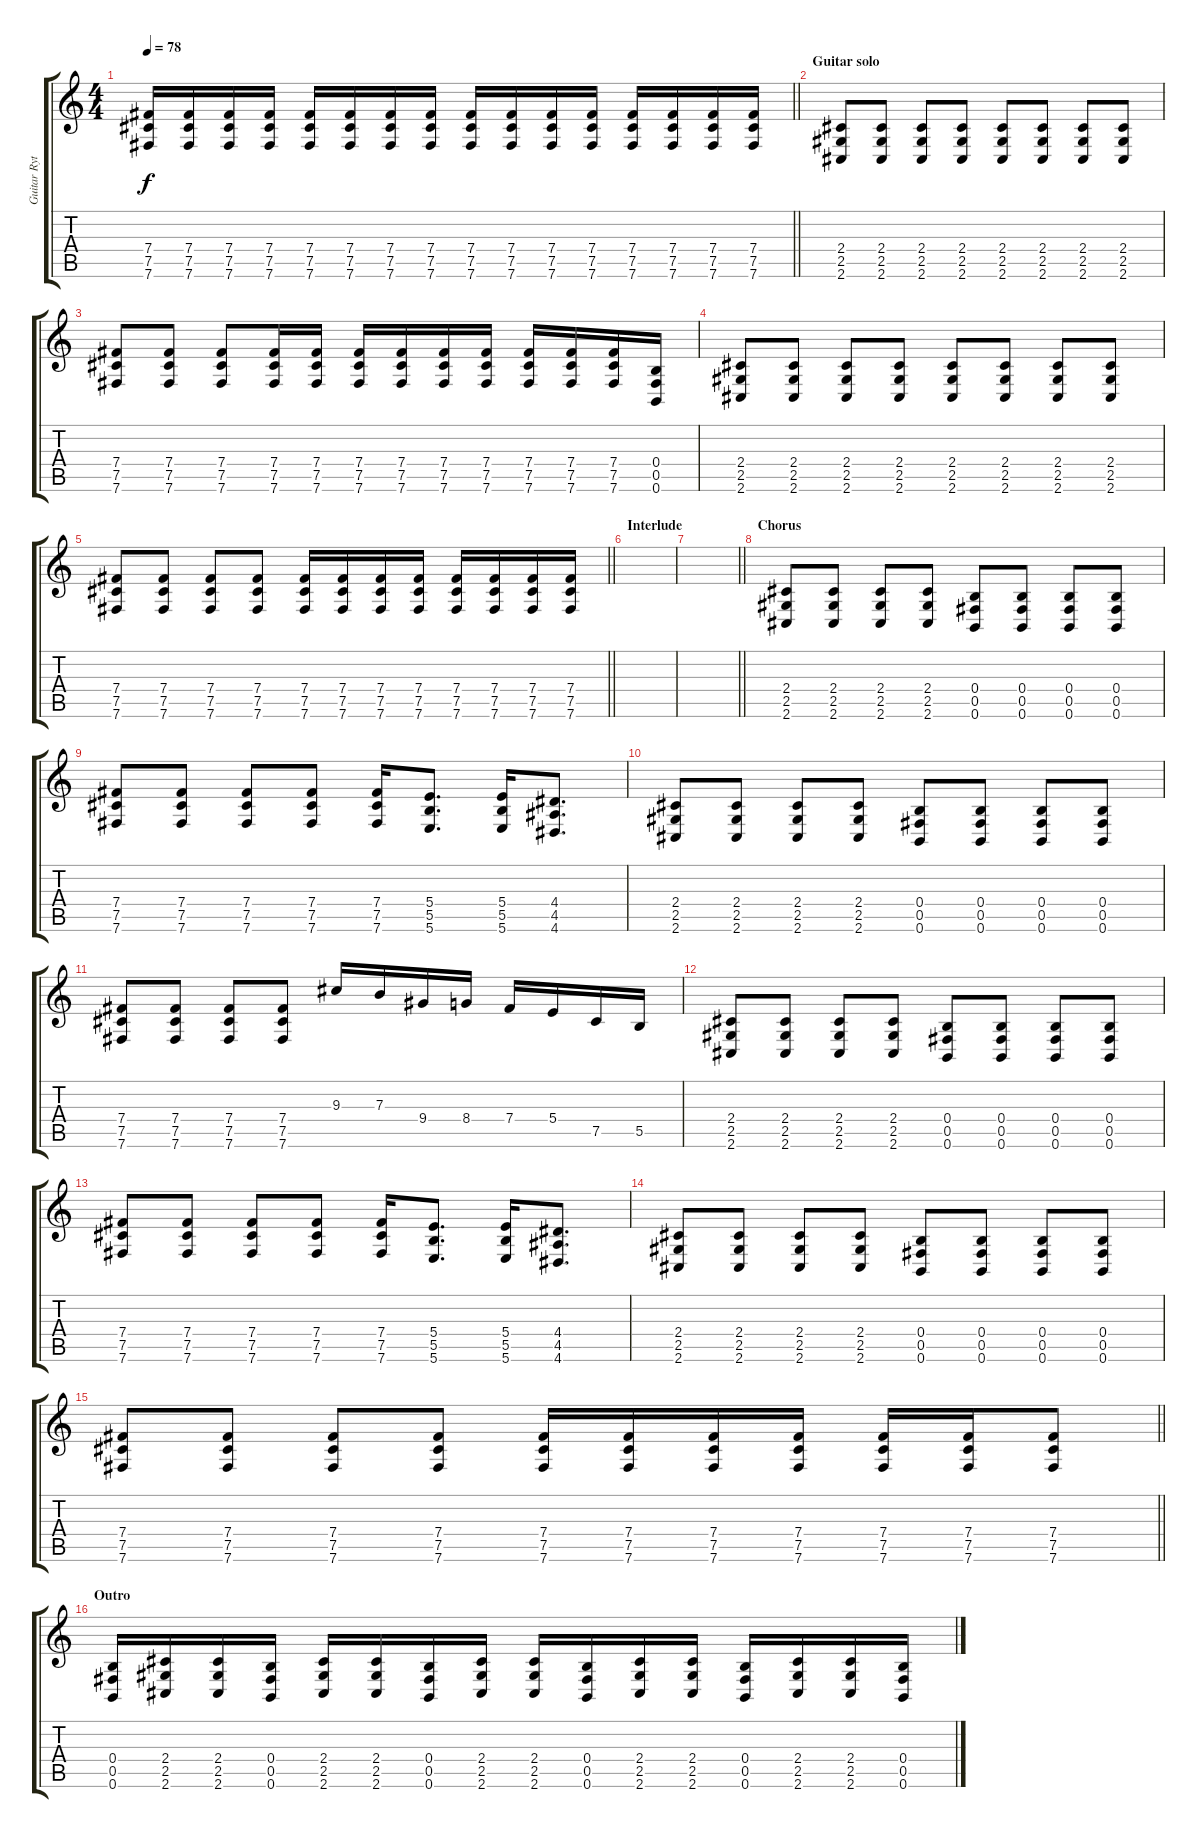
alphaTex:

\track ("Guitar Rythm Dist" "Guitar Ryt") {instrument distortionguitar}
\staff {score tabs}
\tuning (Db4 Ab3 E3 B2 Gb2 B1) {hide}
\ts (4 4)
\tempo 78
\clef g2
\barLineRight lightlight
\ks c
(7.4 7.5 7.6).16{dy f} (7.4 7.5 7.6).16 (7.4 7.5 7.6).16 (7.4 7.5 7.6).16 (7.4 7.5 7.6).16 (7.4 7.5 7.6).16 (7.4 7.5 7.6).16 (7.4 7.5 7.6).16 (7.4 7.5 7.6).16 (7.4 7.5 7.6).16 (7.4 7.5 7.6).16 (7.4 7.5 7.6).16 (7.4 7.5 7.6).16 (7.4 7.5 7.6).16 (7.4 7.5 7.6).16 (7.4 7.5 7.6).16 |
\section ("" "Guitar solo")
(2.4 2.5 2.6).8 (2.4 2.5 2.6).8 (2.4 2.5 2.6).8 (2.4 2.5 2.6).8 (2.4 2.5 2.6).8 (2.4 2.5 2.6).8 (2.4 2.5 2.6).8 (2.4 2.5 2.6).8 |
(7.4 7.5 7.6).8 (7.4 7.5 7.6).8 (7.4 7.5 7.6).8 (7.4 7.5 7.6).16 (7.4 7.5 7.6).16 (7.4 7.5 7.6).16 (7.4 7.5 7.6).16 (7.4 7.5 7.6).16 (7.4 7.5 7.6).16 (7.4 7.5 7.6).16 (7.4 7.5 7.6).16 (7.4 7.5 7.6).16 (0.4 0.5 0.6).16 |
(2.4 2.5 2.6).8 (2.4 2.5 2.6).8 (2.4 2.5 2.6).8 (2.4 2.5 2.6).8 (2.4 2.5 2.6).8 (2.4 2.5 2.6).8 (2.4 2.5 2.6).8 (2.4 2.5 2.6).8 |
\barLineRight lightlight
(7.4 7.5 7.6).8 (7.4 7.5 7.6).8 (7.4 7.5 7.6).8 (7.4 7.5 7.6).8 (7.4 7.5 7.6).16 (7.4 7.5 7.6).16 (7.4 7.5 7.6).16 (7.4 7.5 7.6).16 (7.4 7.5 7.6).16 (7.4 7.5 7.6).16 (7.4 7.5 7.6).16 (7.4 7.5 7.6).16 |
\section ("" "Interlude")
|
\barLineRight lightlight
|
\section ("" "Chorus")
(2.4 2.5 2.6).8 (2.4 2.5 2.6).8 (2.4 2.5 2.6).8 (2.4 2.5 2.6).8 (0.4 0.5 0.6).8 (0.4 0.5 0.6).8 (0.4 0.5 0.6).8 (0.4 0.5 0.6).8 |
(7.4 7.5 7.6).8 (7.4 7.5 7.6).8 (7.4 7.5 7.6).8 (7.4 7.5 7.6).8 (7.4 7.5 7.6).16 (5.4 5.5 5.6).8{d} (5.4 5.5 5.6).16 (4.4 4.5 4.6).8{d} |
(2.4 2.5 2.6).8 (2.4 2.5 2.6).8 (2.4 2.5 2.6).8 (2.4 2.5 2.6).8 (0.4 0.5 0.6).8 (0.4 0.5 0.6).8 (0.4 0.5 0.6).8 (0.4 0.5 0.6).8 |
(7.4 7.5 7.6).8 (7.4 7.5 7.6).8 (7.4 7.5 7.6).8 (7.4 7.5 7.6).8 9.3.16 7.3.16 9.4.16 8.4.16 7.4.16 5.4.16 7.5.16 5.5.16 |
(2.4 2.5 2.6).8 (2.4 2.5 2.6).8 (2.4 2.5 2.6).8 (2.4 2.5 2.6).8 (0.4 0.5 0.6).8 (0.4 0.5 0.6).8 (0.4 0.5 0.6).8 (0.4 0.5 0.6).8 |
(7.4 7.5 7.6).8 (7.4 7.5 7.6).8 (7.4 7.5 7.6).8 (7.4 7.5 7.6).8 (7.4 7.5 7.6).16 (5.4 5.5 5.6).8{d} (5.4 5.5 5.6).16 (4.4 4.5 4.6).8{d} |
(2.4 2.5 2.6).8 (2.4 2.5 2.6).8 (2.4 2.5 2.6).8 (2.4 2.5 2.6).8 (0.4 0.5 0.6).8 (0.4 0.5 0.6).8 (0.4 0.5 0.6).8 (0.4 0.5 0.6).8 |
\barLineRight lightlight
(7.4 7.5 7.6).8 (7.4 7.5 7.6).8 (7.4 7.5 7.6).8 (7.4 7.5 7.6).8 (7.4 7.5 7.6).16 (7.4 7.5 7.6).16 (7.4 7.5 7.6).16 (7.4 7.5 7.6).16 (7.4 7.5 7.6).16 (7.4 7.5 7.6).16 (7.4 7.5 7.6).8 |
\section ("" "Outro")
(0.4 0.5 0.6).16 (2.4 2.5 2.6).16 (2.4 2.5 2.6).16 (0.4 0.5 0.6).16 (2.4 2.5 2.6).16 (2.4 2.5 2.6).16 (0.4 0.5 0.6).16 (2.4 2.5 2.6).16 (2.4 2.5 2.6).16 (0.4 0.5 0.6).16 (2.4 2.5 2.6).16 (2.4 2.5 2.6).16 (0.4 0.5 0.6).16 (2.4 2.5 2.6).16 (2.4 2.5 2.6).16 (0.4 0.5 0.6).16
